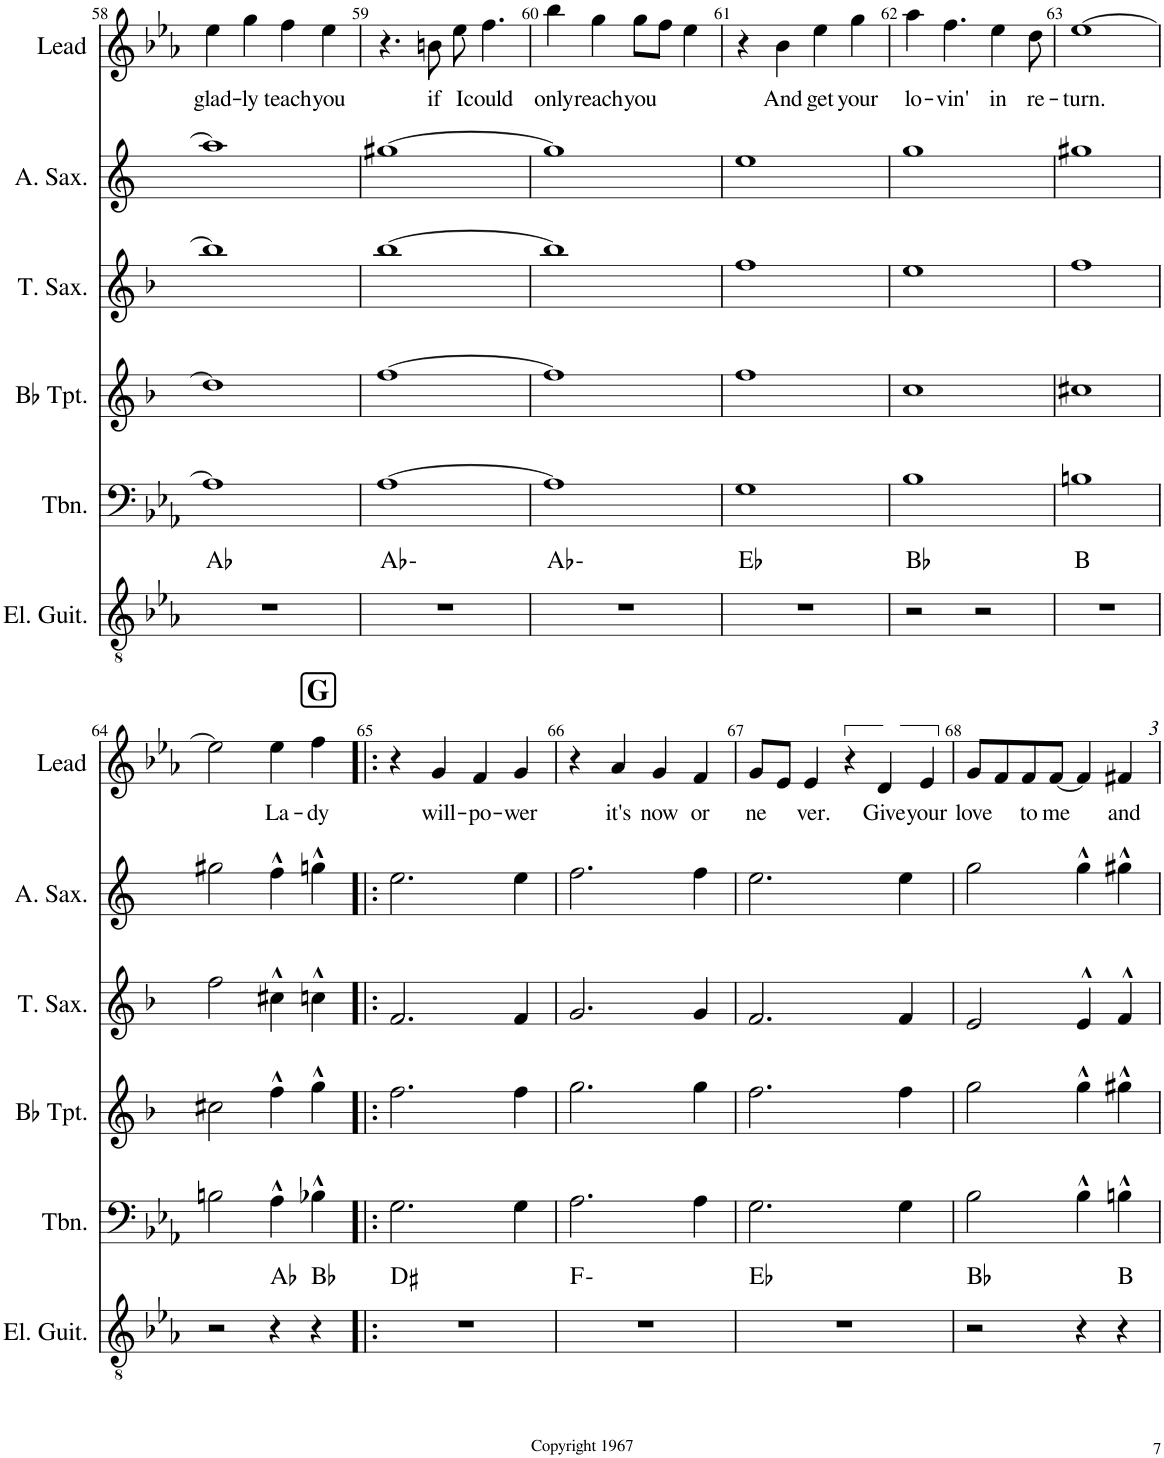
**kern	**harte	**kern	**kern	**kern	**kern	**kern	**text
*part6	*part6	*part5	*part4	*part3	*part2	*part1	*part1
*staff6	*	*staff5	*staff4	*staff3	*staff2	*staff1	*staff1
*I"Electric Guitar	*	*I"Trombone	*I"Bb Trumpet	*I"Tenor Saxophone	*I"Alto Saxophone	*I"Lead	*
*I'El. Guit.	*	*I'Tbn.	*I'Bb Tpt.	*I'T. Sax.	*I'A. Sax.	*I'Lead	*
!!LO:PB:g=z
*clefGv2	*	*clefF4	*clefG2	*clefG2	*clefG2	*clefG2	*
*	*	*	*Trd1c2	*Trd8c14	*Trd5c9	*	*
*k[b-e-a-]	*	*k[b-e-a-]	*k[b-]	*k[b-]	*k[]	*k[b-e-a-]	*
*M4/4	*	*M4/4	*M4/4	*M4/4	*M4/4	*M4/4	*
=58	=58	=58	=58	=58	=58	=58	=58
!	!	!	!	!	!	!	!LO:LY:b
1r	Ab:maj	1A-]	1dd]	1bb-]	1aa]	4ee-\	glad-
!	!	!	!	!	!	!	!LO:LY:b
.	.	.	.	.	.	4gg\	-ly
!	!	!	!	!	!	!	!LO:LY:b
.	.	.	.	.	.	4ff\	teach
!	!	!	!	!	!	!	!LO:LY:b
.	.	.	.	.	.	4ee-\	you
=59	=59	=59	=59	=59	=59	=59	=59
1r	Ab:min	[1A-	[1ff	[1bb-	[1gg#X	4.r	.
!	!	!	!	!	!	!	!LO:LY:b
.	.	.	.	.	.	8bn\	if
!	!	!	!	!	!	!	!LO:LY:b
.	.	.	.	.	.	8ee-\	I
!	!	!	!	!	!	!	!LO:LY:b
.	.	.	.	.	.	4.ff\	could
=60	=60	=60	=60	=60	=60	=60	=60
!	!	!	!	!	!	!	!LO:LY:b
1r	Ab:min	1A-]	1ff]	1bb-]	1gg#]	4bb-\	only
!	!	!	!	!	!	!	!LO:LY:b
.	.	.	.	.	.	4gg\	reach
!	!	!	!	!	!	!	!LO:LY:b
.	.	.	.	.	.	8gg\L	you
.	.	.	.	.	.	8ff\J	.
.	.	.	.	.	.	4ee-\	.
=61	=61	=61	=61	=61	=61	=61	=61
1r	Eb:maj	1G	1ff	1ff	1ee	4r	.
!	!	!	!	!	!	!	!LO:LY:b
.	.	.	.	.	.	4b-\	And
!	!	!	!	!	!	!	!LO:LY:b
.	.	.	.	.	.	4ee-\	get
!	!	!	!	!	!	!	!LO:LY:b
.	.	.	.	.	.	4gg\	your
=62	=62	=62	=62	=62	=62	=62	=62
!	!	!	!	!	!	!	!LO:LY:b
2r	Bb:maj	1B-	1cc	1ee	1gg	4aa-\	lo-
!	!	!	!	!	!	!	!LO:LY:b
.	.	.	.	.	.	4.ff\	-vin'
2r	.	.	.	.	.	.	.
!	!	!	!	!	!	!	!LO:LY:b
.	.	.	.	.	.	4ee-\	in
!	!	!	!	!	!	!	!LO:LY:b
.	.	.	.	.	.	8dd\	re-
=63	=63	=63	=63	=63	=63	=63	=63
!	!	!	!	!	!	!	!LO:LY:b
1r	B:maj	1Bn	1cc#X	1ff	1gg#X	[1ee-	-turn.
!!LO:LB:g=z
=64	=64	=64	=64	=64	=64	=64	=64
2r	.	2Bn\	2cc#X\	2ff\	2gg#X\	2ee-\]	.
!	!	!	!	!	!	!	!LO:LY:b
4r	Ab:maj	4A-^^\	4ff^^\	4cc#X^^\	4ff^^\	4ee-\	La-
!	!	!	!	!	!	!	!LO:LY:b
4r	Bb:maj	4B-X^^\	4gg^^\	4ccn^^\	4ggn^^\	4ff\	-dy
!!LO:REH:place=s1:a:B:cj:fs=14:t=G
=65!|:	=65!|:	=65!|:	=65!|:	=65!|:	=65!|:	=65!|:	=65!|:
1r	D#:maj	2.G\	2.ff\	2.f/	2.ee\	4r	.
!	!	!	!	!	!	!	!LO:LY:b
.	.	.	.	.	.	4g/	will-
!	!	!	!	!	!	!	!LO:LY:b
.	.	.	.	.	.	4f/	-po-
!	!	!	!	!	!	!	!LO:LY:b
.	.	4G\	4ff\	4f/	4ee\	4g/	-wer
=66	=66	=66	=66	=66	=66	=66	=66
1r	F:min	2.A-\	2.gg\	2.g/	2.ff\	4r	.
!	!	!	!	!	!	!	!LO:LY:b
.	.	.	.	.	.	4a-/	it's
!	!	!	!	!	!	!	!LO:LY:b
.	.	.	.	.	.	4g/	now
!	!	!	!	!	!	!	!LO:LY:b
.	.	4A-\	4gg\	4g/	4ff\	4f/	or
=67	=67	=67	=67	=67	=67	=67	=67
!	!	!	!	!	!	!	!LO:LY:b
1r	Eb:maj	2.G\	2.ff\	2.f/	2.ee\	8g/L	ne
.	.	.	.	.	.	8e-/J	.
!	!	!	!	!	!	!	!LO:LY:b
.	.	.	.	.	.	4e-/	ver.
.	.	.	.	.	.	6r	.
!	!	!	!	!	!	!	!LO:LY:b
.	.	.	.	.	.	6d/	Give
.	.	4G\	4ff\	4f/	4ee\	.	.
!	!	!	!	!	!	!	!LO:LY:b
.	.	.	.	.	.	6e-/	your
=68	=68	=68	=68	=68	=68	=68	=68
!	!	!	!	!	!	!	!LO:LY:b
2r	Bb:maj	2B-\	2gg\	2e/	2gg\	8g/L	love
.	.	.	.	.	.	8f/	.
!	!	!	!	!	!	!	!LO:LY:b
.	.	.	.	.	.	8f/	to
!	!	!	!	!	!	!	!LO:LY:b
.	.	.	.	.	.	[8f/J	me
4r	.	4B-^^\	4gg^^\	4e^^/	4gg^^\	4f/]	.
!	!	!	!	!	!	!	!LO:LY:b
4r	B:maj	4Bn^^\	4gg#X^^\	4f^^/	4gg#X^^\	4f#X/	and
=	=	=	=	=	=	=	=
*-	*-	*-	*-	*-	*-	*-	*-
